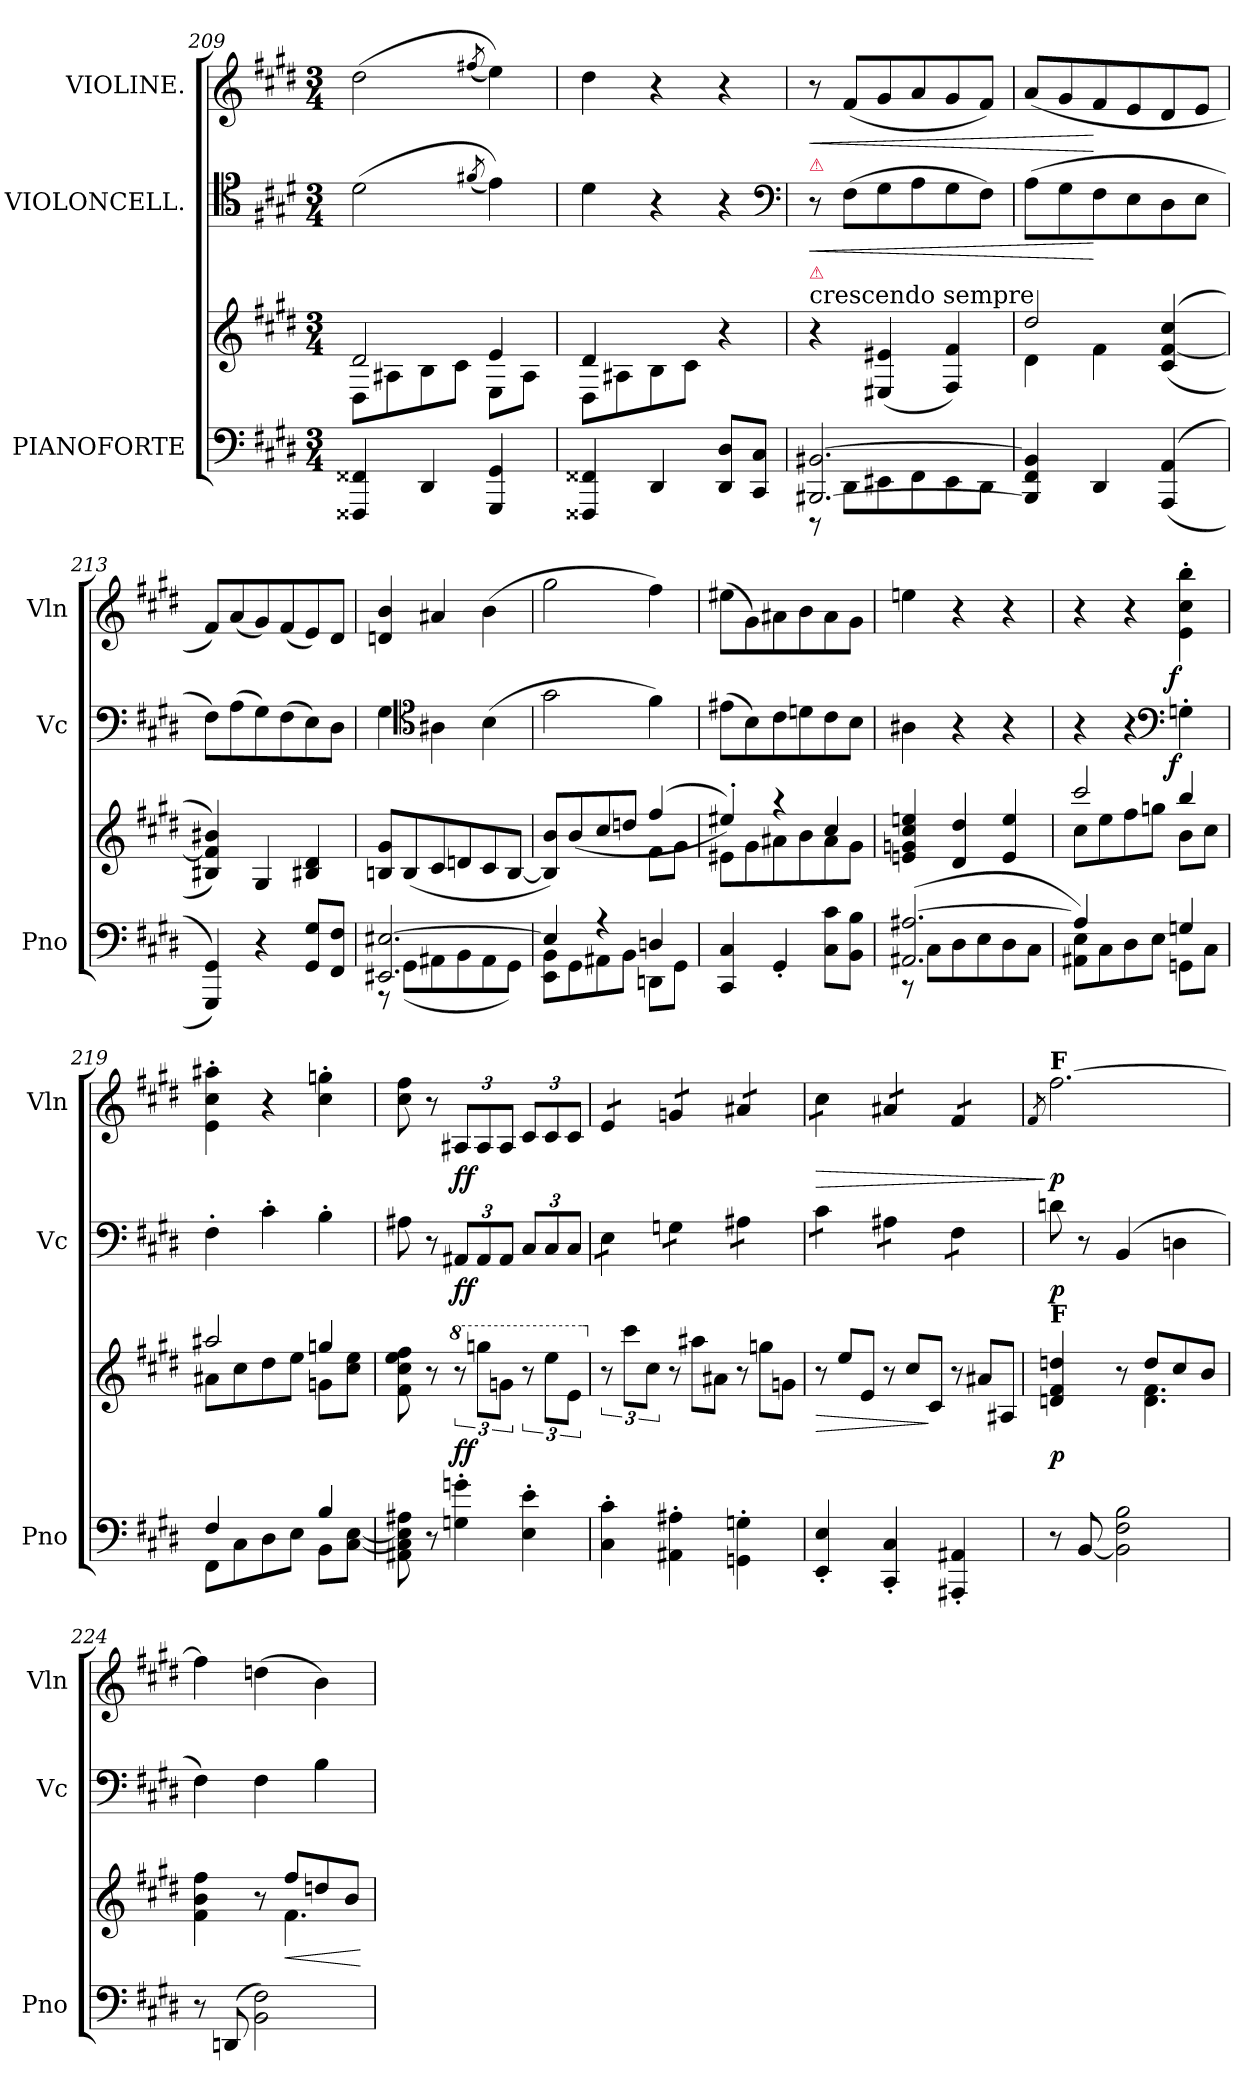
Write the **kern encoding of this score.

**kern	**kern	**dynam	**kern	**dynam	**kern	**dynam
*part3	*part3	*part3	*part2	*part2	*part1	*part1
*staff4	*staff3	*staff3/4	*staff2	*staff2	*staff1	*staff1
*I"PIANOFORTE	*	*	*I"VIOLONCELL.	*	*I"VIOLINE.	*
*I'Pno	*	*	*I'Vc	*	*I'Vln	*
*clefF4	*clefG2	*	*clefC4	*	*clefG2	*
*k[f#c#g#d#]	*k[f#c#g#d#]	*	*k[f#c#g#d#]	*	*k[f#c#g#d#]	*
*E:	*E:	*	*E:	*	*E:	*
*M3/4	*M3/4	*	*M3/4	*	*M3/4	*
=209	=209	=209	=209	=209	=209	=209
*	*^	*	*	*	*	*
4FFF##X/ 4FF##X/	2d#/	8D#\L	.	(2d#\	.	(2dd#\	.
.	.	8A#X\	.	.	.	.	.
4DD#/	.	8B\	.	.	.	.	.
.	.	8c#\J	.	.	.	.	.
.	.	.	.	(<8qf#X/	.	(<8qff#X/	.
4GGG#/ 4GG#/	4e/	8E\L	.	4e\))	.	4ee\))	.
.	.	8A#\J	.	.	.	.	.
=210	=210	=210	=210	=210	=210	=210	=210
4FFF##X/ 4FF##X/	4d#/	8D#\L	.	4d#\	.	4dd#\	.
.	.	8A#X\	.	.	.	.	.
4DD#/	2ryy	8B\	.	4r	.	4r	.
.	.	8c#\J	.	.	.	.	.
8DD#/ 8D#/L	.	4r	.	4r	.	4r	.
8CC#/ 8C#/J	.	.	.	.	.	.	.
*	*v	*v	*	*	*	*	*
*	*	*	*clefF4	*	*	*
=211	=211	=211	=211	=211	=211	=211
*^	*	*	*	*	*	*
!	!	!	!	!	!	!LO:TX:b:color=crimson:t=⚠	!
!	!	!	!	!LO:TX:b:color=crimson:t=⚠	!	!	!
!	!	!LO:TX:t=crescendo sempre	!	!	!	!	!
!	!	!	!	!	!LO:HP:b	!	!LO:HP:b
[2.BBB#X/ [2.BB#X/	8r	4r	.	8r	<	8r	<
.	8DD#\L	.	.	(8F#\L	.	(8f#/L	.
.	8EE#X\	(4E#X/ 4e#X/	.	8G#\	.	8g#/	.
.	8FF#\	.	.	8A\	.	8a/	.
.	8EE#\	4F#/ 4f#/)	.	8G#\	.	8g#/	.
.	8DD#\J	.	.	8F#\J)	.	8f#/J)	.
*v	*v	*	*	*	*	*	*
=212	=212	=212	=212	=212	=212	=212
*	*^	*	*	*	*	*
4BBB#]/ 4FF#/ 4BB#]/	2dd#/	4d#\	.	(8A\L	.	(8a/L	.
.	.	.	.	8G#\	.	8g#/	.
4DD#/	.	4f#\	.	8F#\	[	8f#/	[
.	.	.	.	8E\	.	8e/	.
(<(>4AAA/ 4AA/	(<(>4c#/ [4f#/ 4cc#/	4ryy	.	8D#\	.	8d#/	.
.	.	.	.	8E\J	.	8e/J	.
*	*v	*v	*	*	*	*	*
=213	=213	=213	=213	=213	=213	=213
4GGG#/ 4GG#/))	4B#X/ 4f#]/ 4b#X/))	.	8F#\L)	.	8f#/L)	.
.	.	.	(8A\	.	(8a/	.
4r	4G#/	.	8G#\)	.	8g#/)	.
.	.	.	(8F#\	.	(8f#/	.
8GG#/ 8G#/L	4B#X/ 4d#/	.	8E\)	.	8e/)	.
8FF#/ 8F#/J	.	.	8D#\J	.	8d#/J	.
=214	=214	=214	=214	=214	=214	=214
*^	*	*	*	*	*	*
2.EE#X/ [2.E#X/	8r	8Bn/ 8g#/L	.	4G#\	.	4dn/ 4b/	.
.	(8GG#\L	(8B/	.	.	.	.	.
*	*	*	*	*clefC4	*	*	*
.	8AA#X\	8c#/	.	4A#X\	.	4a#X/	.
.	8BB\	8dn/	.	.	.	.	.
.	8AA#\	8c#/	.	(4B\	.	(4b\	.
.	8GG#\J)	[8B/J	.	.	.	.	.
=215	=215	=215	=215	=215	=215	=215	=215
*	*	*^	*	*	*	*	*
4E#/]	8EE\ 8BB\L	8B]/ 8b/L)	2ryy	.	2g#\	.	2gg#\	.
.	8GG#\	(>8b/	.	.	.	.	.	.
4r	8AA#X\	8cc#/	.	.	.	.	.	.
.	8BB\J	8ddn/J	.	.	.	.	.	.
4Dn/	8DDn\L	(4ff#/	8f#\L	.	4f#\)	.	4ff#\)	.
.	8GG#\J	.	8g#\J	.	.	.	.	.
*v	*v	*	*	*	*	*	*	*
=216	=216	=216	=216	=216	=216	=216	=216
4CC#/ 4C#/	4ee#X'/))	8e#X\L	.	(8e#X\L	.	(8ee#X\L	.
.	.	8g#\	.	8B\)	.	8g#\)	.
4GG#'/	4r	8a#X\	.	8c#\	.	8a#X\	.
.	.	8b\	.	8dn\	.	8b\	.
8C#\ 8c#\L	4cc#/	8a#\	.	8c#\	.	8a#\	.
8BB\ 8B\J	.	8g#\J	.	8B\J	.	8g#\J	.
*	*v	*v	*	*	*	*	*
=217	=217	=217	=217	=217	=217	=217
*^	*	*	*	*	*	*
(<2.AA#X/ [2.A#X/	8r	4en/ 4gn/ 4cc#/ 4een/	.	4A#X\	.	4een\	.
.	8C#\L	.	.	.	.	.	.
.	8D#\	4d#/ 4dd#/	.	4r	.	4r	.
.	8E\	.	.	.	.	.	.
.	8D#\	4e/ 4ee/	.	4r	.	4r	.
.	8C#\J	.	.	.	.	.	.
=218	=218	=218	=218	=218	=218	=218	=218
*	*	*^	*	*	*	*	*
4A#/]	8AA#X\ 8E\L)	2ccc#/	8cc#\L	.	4r	.	4r	.
.	8C#\	.	8ee\	.	.	.	.	.
4ryy	8D#\	.	8ff#\	.	4r	.	4r	.
.	8E\J	.	8ggn\J	.	.	.	.	.
*	*	*	*	*	*clefF4	*	*	*
!	!	!	!	!	!	!LO:DY:rj	!	!LO:DY:rj
4Gn/	8GGn\L	4bb/	8b\L	.	4Gn'\	f	4e'\ 4cc#'\ 4bb'\	f
.	8C#\J	.	8cc#\J	.	.	.	.	.
=219	=219	=219	=219	=219	=219	=219	=219	=219
4F#/	8FF#\L	2aa#X/	8a#X\L	.	4F#'\	.	4e'\ 4cc#'\ 4aa#X'\	.
.	8C#\	.	8cc#\	.	.	.	.	.
4ryy	8D#\	.	8dd#\	.	4c#'\	.	4r	.
.	8E\J	.	8ee\J	.	.	.	.	.
4B/	8BB\L	4ggn/	8gn\L	.	4B'\	.	4cc#'\ 4ggn'\	.
.	[8C#\ [8E\J	.	8cc#\ 8ee\J	.	.	.	.	.
*v	*v	*	*	*	*	*	*	*
*	*v	*v	*	*	*	*	*
=220	=220	=220	=220	=220	=220	=220
8AA#X\ 8C#]\ 8E]\ 8A#X\	8f#\ 8cc#\ 8ee\ 8ff#\	.	8A#X\	.	8cc#\ 8ff#\	.
8r	8r	.	8r	.	8r	.
*	*8va	*	*	*	*	*
4Gn'\ 4gn'\	12r	ff	12AA#X/L	ff	12A#X/L	ff
.	12gggn\L	.	12AA#/	.	12A#/	.
.	12ggn\J	.	12AA#/J	.	12A#/J	.
4E'\ 4e'\	12r	.	12C#/L	.	12c#/L	.
.	12eee\L	.	12C#/	.	12c#/	.
.	12ee\J	.	12C#/J	.	12c#/J	.
=221	=221	=221	=221	=221	=221	=221
*	*X8va	*	*	*	*	*
*	*	*	*tremolo	*	*	*
*	*	*	*	*	*tremolo	*
4C#'\ 4c#'\	12r	.	8E\L	.	8e/L	.
.	12ccc#\L	.	.	.	.	.
.	.	.	8E\J	.	8e/J	.
.	12cc#\J	.	.	.	.	.
*	*Xtuplet	*	*	*	*	*
4AA#X'\ 4A#X'\	12r	.	8Gn\L	.	8gn/L	.
.	12aa#X\L	.	.	.	.	.
.	.	.	8Gn\J	.	8gn/J	.
.	12a#X\J	.	.	.	.	.
4GGn'\ 4Gn'\	12r	.	8A#X\L	.	8a#X/L	.
.	12ggn\L	.	.	.	.	.
.	.	.	8A#X\J	.	8a#X/J	.
.	12gn\J	.	.	.	.	.
=222	=222	=222	=222	=222	=222	=222
!	!	!LO:HP:b	!	!	!	!LO:HP:b
4EE'/ 4E'/	12r	>	8c#\L	.	8cc#\L	>
.	12ee/L	.	.	.	.	.
.	.	.	8c#\J	.	8cc#\J	.
.	12e/J	.	.	.	.	.
4CC#'/ 4C#'/	12r	.	8A#X\L	.	8a#X/L	.
.	12cc#/L	.	.	.	.	.
.	.	.	8A#X\J	.	8a#X/J	.
.	12c#/J	]	.	.	.	.
4AAA#X'/ 4AA#X'/	12r	.	8F#\L	.	8f#/L	.
.	12a#X/L	.	.	.	.	.
.	.	.	8F#\J	.	8f#/J	.
*	*	*	*	*	*Xtremolo	*
*	*	*	*Xtremolo	*	*	*
.	12A#X/J	.	.	.	.	.
=223	=223	=223	=223	=223	=223	=223
.	.	.	.	.	8qf#/	.
*	*^	*	*	*	*	*
!	!	!	!	!	!	!LO:TX:a:B:t=F	!
!	!LO:TX:a:B:t=F	!	!	!	!	!	!
8r	4dn/ 4f#/ 4ddn/	4ryy	p	8dn\	p	[2.ff#\	] p
[8BB/	.	.	.	8r	.	.	.
2BB]\ 2F#\ 2B\	8r	8ryy	.	(4BB/	.	.	.
.	8dd/L	4.d\ 4.f#\	.	.	.	.	.
.	8cc#/	.	.	4Dn\	.	.	.
.	8b/J	.	.	.	.	.	.
=224	=224	=224	=224	=224	=224	=224	=224
8r	4f#\ 4b\ 4ff#\	4ryy	.	4F#\)	.	4ff#\]	.
(<8DDn/	.	.	.	.	.	.	.
2BB\ 2F#\)	8r	8ryy	.	4F#\	.	(4ddn\	.
!	!	!	!LO:HP:b	!	!	!	!
.	8ff#/L	4.f#\	<	.	.	.	.
.	8ddn/	.	.	4B\	.	4b\)	.
.	8b/J	.	.	.	.	.	.
*	*v	*v	*	*	*	*	*
.	.	[	.	.	.	.
=	=	=	=	=	=	=
*-	*-	*-	*-	*-	*-	*-
